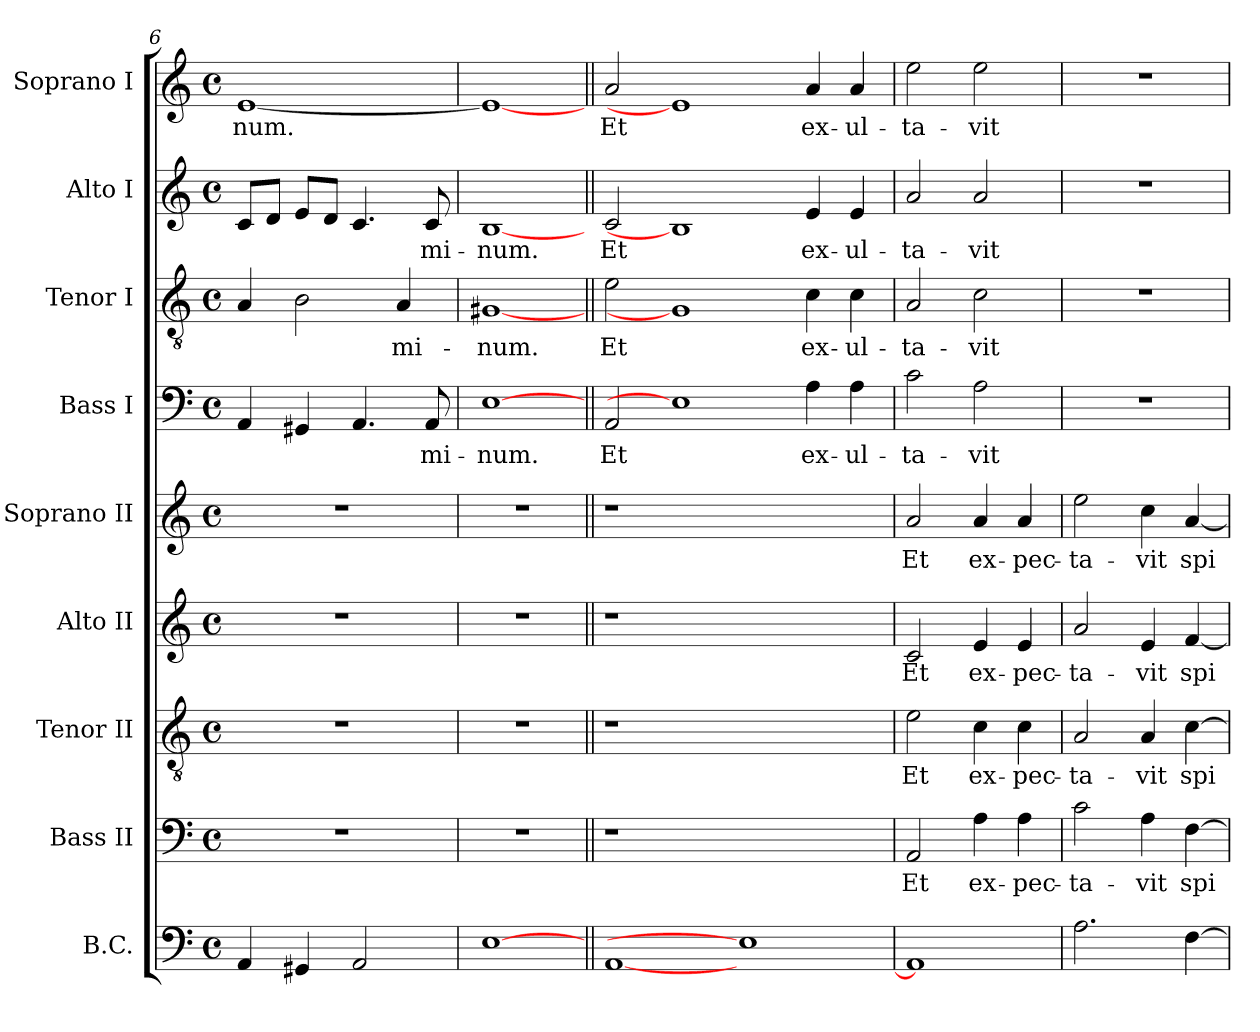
**kern	**kern	**text	**kern	**text	**kern	**text	**kern	**text	**kern	**text	**kern	**text	**kern	**text	**kern	**text
*part9	*part8	*part8	*part7	*part7	*part6	*part6	*part5	*part5	*part4	*part4	*part3	*part3	*part2	*part2	*part1	*part1
*staff9	*staff8	*staff8	*staff7	*staff7	*staff6	*staff6	*staff5	*staff5	*staff4	*staff4	*staff3	*staff3	*staff2	*staff2	*staff1	*staff1
*I"B.C.	*I"Bass II	*	*I"Tenor II	*	*I"Alto II	*	*I"Soprano II	*	*I"Bass I	*	*I"Tenor I	*	*I"Alto I	*	*I"Soprano I	*
*I'BC	*I'B 2	*	*I'T 2	*	*I'A 2	*	*I'S 2	*	*I'B 1	*	*I'T 1	*	*I'A 1	*	*I'S 1	*
*clefF4	*clefF4	*	*clefGv2	*	*clefG2	*	*clefG2	*	*clefF4	*	*clefGv2	*	*clefG2	*	*clefG2	*
*k[]	*k[]	*	*k[]	*	*k[]	*	*k[]	*	*k[]	*	*k[]	*	*k[]	*	*k[]	*
*C:	*C:	*	*C:	*	*C:	*	*C:	*	*C:	*	*C:	*	*C:	*	*C:	*
*M4/4	*M4/4	*	*M4/4	*	*M4/4	*	*M4/4	*	*M4/4	*	*M4/4	*	*M4/4	*	*M4/4	*
*met(c)	*met(c)	*	*met(c)	*	*met(c)	*	*met(c)	*	*met(c)	*	*met(c)	*	*met(c)	*	*met(c)	*
=6	=6	=6	=6	=6	=6	=6	=6	=6	=6	=6	=6	=6	=6	=6	=6	=6
*^	*	*	*	*	*	*	*	*	*	*	*	*	*	*	*	*
!	!	!	!	!	!	!	!	!	!	!	!	!	!	!	!	!	!LO:LY:b
4AA/	2ryy	1r	.	1r	.	1r	.	1r	.	4AA/	.	4A/	.	8c/L	.	[1e	-num.
.	.	.	.	.	.	.	.	.	.	.	.	.	.	8d/J	.	.	.
4GG#X/	.	.	.	.	.	.	.	.	.	4GG#X/	.	2B\	.	8e/L	.	.	.
.	.	.	.	.	.	.	.	.	.	.	.	.	.	8d/J	.	.	.
2AA/	4ryy	.	.	.	.	.	.	.	.	4.AA/	.	.	.	4.c/	.	.	.
!	!	!	!	!	!	!	!	!	!	!	!	!	!LO:LY:b	!	!	!	!
.	4ryy	.	.	.	.	.	.	.	.	.	.	4A/	-mi-	.	.	.	.
!	!	!	!	!	!	!	!	!	!	!	!LO:LY:b	!	!	!	!LO:LY:b	!	!
.	.	.	.	.	.	.	.	.	.	8AA/	-mi-	.	.	8c/	-mi-	.	.
*v	*v	*	*	*	*	*	*	*	*	*	*	*	*	*	*	*	*
=7	=7	=7	=7	=7	=7	=7	=7	=7	=7	=7	=7	=7	=7	=7	=7	=7
!	!	!	!	!	!	!	!	!	!	!LO:LY:b	!	!LO:LY:b	!	!LO:LY:b	!	!
[1E	1r	.	1r	.	1r	.	1r	.	[1E	-num.	[1G#X	-num.	[1B	-num.	1e_	.
!!LO:PB:g=z
=8||	=8||	=8||	=8||	=8||	=8||	=8||	=8||	=8||	=8||	=8||	=8||	=8||	=8||	=8||	=8||	=8||
!	!	!	!	!	!	!	!	!	!	!LO:LY:b	!	!LO:LY:b	!	!LO:LY:b	!	!LO:LY:b
[1AA	1r	.	1r	.	1r	.	1r	.	2AA/	Et	2e\	Et	2c/	Et	2a/	Et
.	.	.	.	.	.	.	.	.	1E]	.	1G#]	.	1B]	.	1e]	.
1E]	1ryy	.	1ryy	.	1ryy	.	1ryy	.	.	.	.	.	.	.	.	.
!	!	!	!	!	!	!	!	!	!	!LO:LY:b	!	!LO:LY:b	!	!LO:LY:b	!	!LO:LY:b
.	.	.	.	.	.	.	.	.	4A\	ex-	4c\	ex-	4e/	ex-	4a/	ex-
!	!	!	!	!	!	!	!	!	!	!LO:LY:b	!	!LO:LY:b	!	!LO:LY:b	!	!LO:LY:b
.	.	.	.	.	.	.	.	.	4A\	-ul-	4c\	-ul-	4e/	-ul-	4a/	-ul-
=9	=9	=9	=9	=9	=9	=9	=9	=9	=9	=9	=9	=9	=9	=9	=9	=9
!	!	!LO:LY:b	!	!LO:LY:b	!	!LO:LY:b	!	!LO:LY:b	!	!LO:LY:b	!	!LO:LY:b	!	!LO:LY:b	!	!LO:LY:b
1AA]	2AA/	Et	2e\	Et	2c/	Et	2a/	Et	2c\	-ta-	2A/	-ta-	2a/	-ta-	2ee\	-ta-
!	!	!LO:LY:b	!	!LO:LY:b	!	!LO:LY:b	!	!LO:LY:b	!	!LO:LY:b	!	!LO:LY:b	!	!LO:LY:b	!	!LO:LY:b
.	4A\	ex-	4c\	ex-	4e/	ex-	4a/	ex-	2A\	-vit	2c\	-vit	2a/	-vit	2ee\	-vit
!	!	!LO:LY:b	!	!LO:LY:b	!	!LO:LY:b	!	!LO:LY:b	!	!	!	!	!	!	!	!
.	4A\	-pec-	4c\	-pec-	4e/	-pec-	4a/	-pec-	.	.	.	.	.	.	.	.
=10	=10	=10	=10	=10	=10	=10	=10	=10	=10	=10	=10	=10	=10	=10	=10	=10
!	!	!LO:LY:b	!	!LO:LY:b	!	!LO:LY:b	!	!LO:LY:b	!	!	!	!	!	!	!	!
2.A\	2c\	-ta-	2A/	-ta-	2a/	-ta-	2ee\	-ta-	1r	.	1r	.	1r	.	1r	.
!	!	!LO:LY:b	!	!LO:LY:b	!	!LO:LY:b	!	!LO:LY:b	!	!	!	!	!	!	!	!
.	4A\	-vit	4A/	-vit	4e/	-vit	4cc\	-vit	.	.	.	.	.	.	.	.
!	!	!LO:LY:b	!	!LO:LY:b	!	!LO:LY:b	!	!LO:LY:b	!	!	!	!	!	!	!	!
[4F\	[4F\	spi-	[4c\	spi-	[4f/	spi-	[4a/	spi-	.	.	.	.	.	.	.	.
=	=	=	=	=	=	=	=	=	=	=	=	=	=	=	=	=
*-	*-	*-	*-	*-	*-	*-	*-	*-	*-	*-	*-	*-	*-	*-	*-	*-
